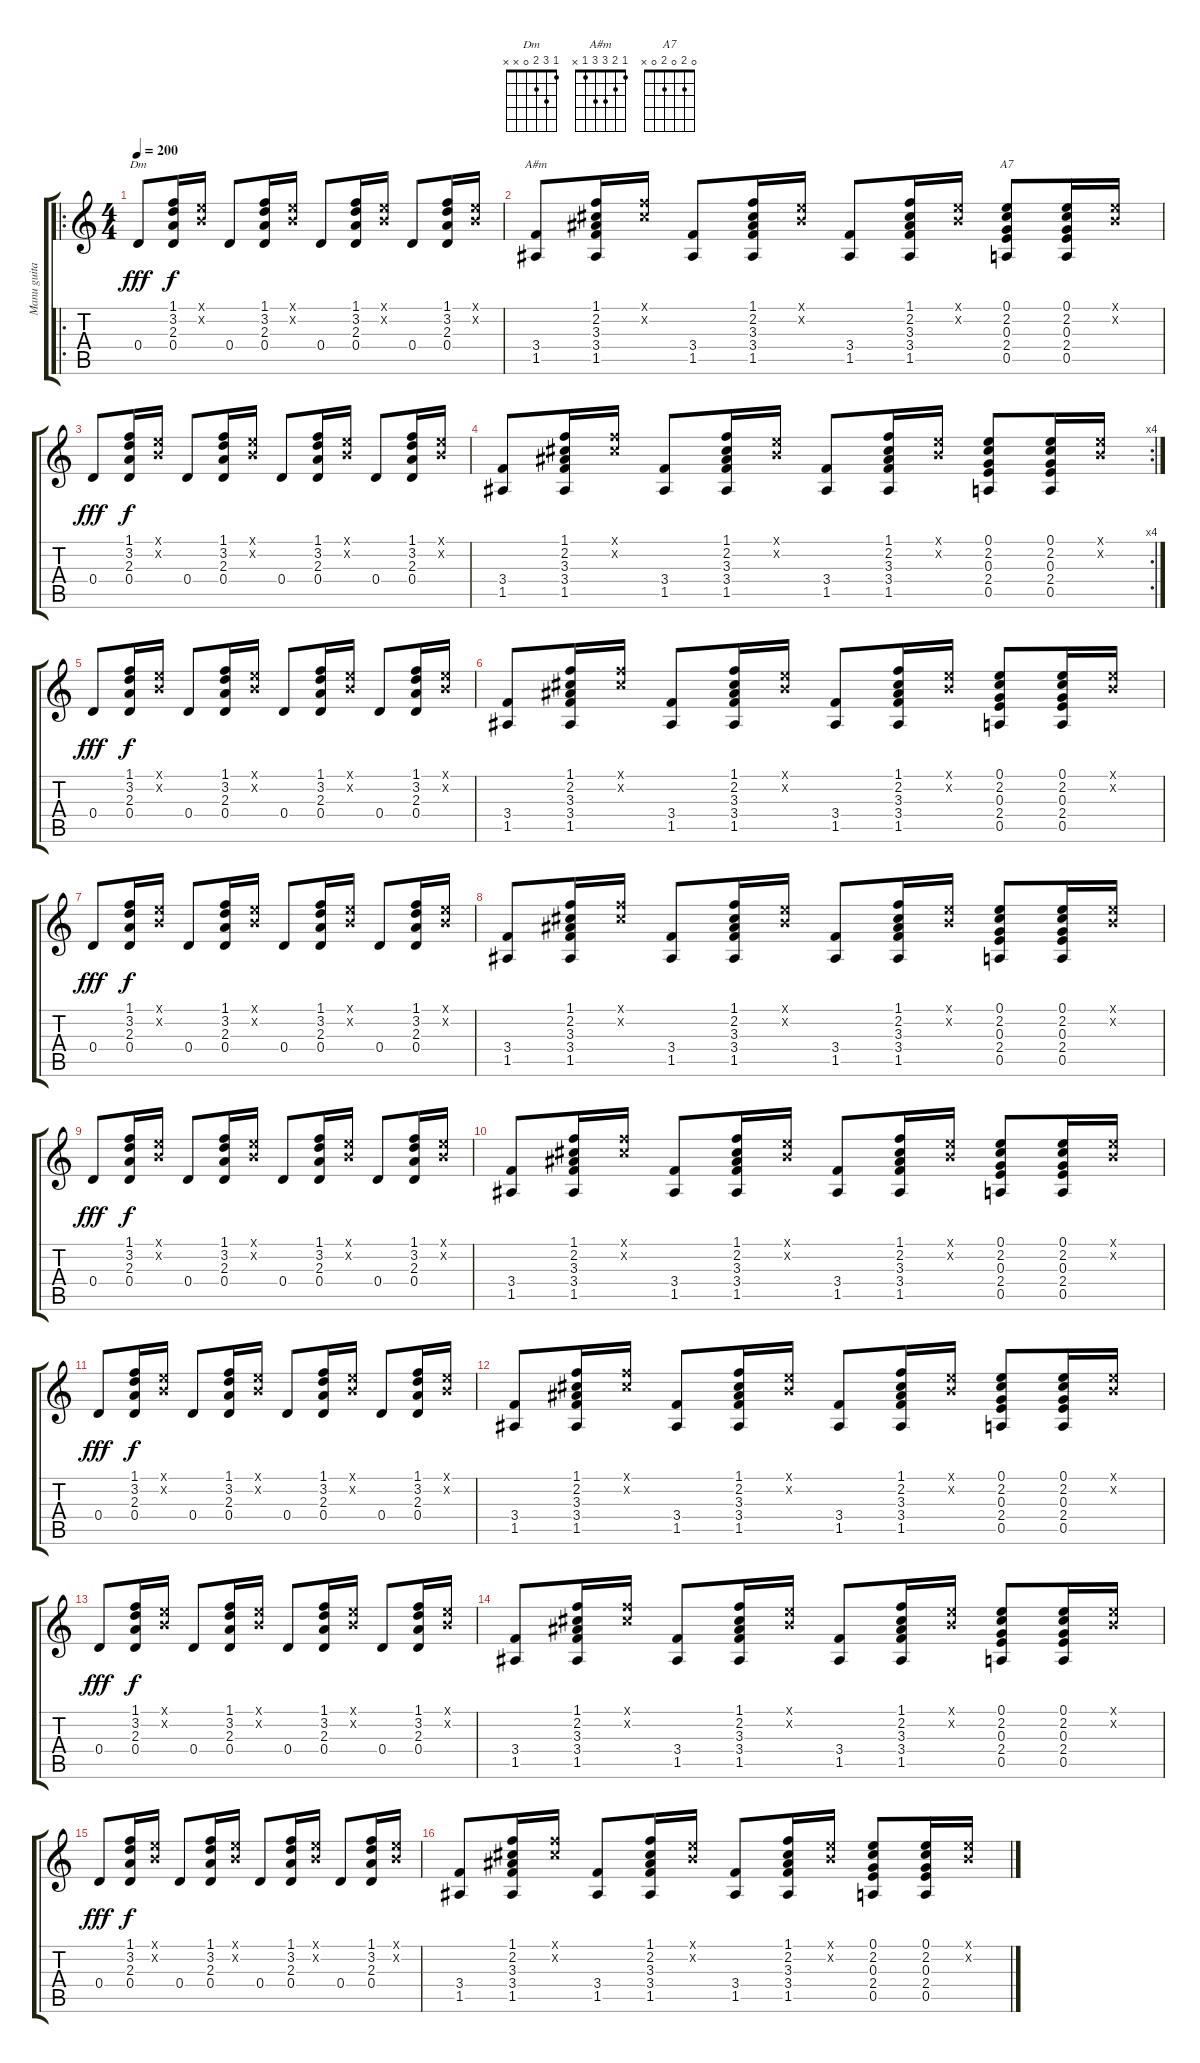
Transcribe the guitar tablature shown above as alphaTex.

\track ("Manu guitare" "Manu guita") {instrument acousticguitarnylon}
\staff {score tabs}
\tuning (E4 B3 G3 D3 A2 E2) {hide}
\chord ("Dm" 1 3 2 0 x x)
\chord ("A#m" 1 2 3 3 1 x)
\chord ("A7" 0 2 0 2 0 x)
\ro
\ts (4 4)
\tempo 200
\clef g2
\ks c
0.4.8{ch "Dm" dy fff instrument acousticguitarnylon} (1.1 3.2 2.3 0.4).16{dy f} (0.1{x} 0.2{x}).16 0.4.8 (1.1 3.2 2.3 0.4).16 (0.1{x} 0.2{x}).16 0.4.8 (1.1 3.2 2.3 0.4).16 (0.1{x} 0.2{x}).16 0.4.8 (1.1 3.2 2.3 0.4).16 (0.1{x} 0.2{x}).16 |
(3.4 1.5).8{ch "A#m"} (1.1 2.2 3.3 3.4 1.5).16 (1.1{x} 2.2{x}).16 (3.4 1.5).8 (1.1 2.2 3.3 3.4 1.5).16 (0.1{x} 0.2{x}).16 (3.4 1.5).8 (1.1 2.2 3.3 3.4 1.5).16 (0.1{x} 0.2{x}).16 (0.1 2.2 0.3 2.4 0.5).8{ch "A7"} (0.1 2.2 0.3 2.4 0.5).16 (0.1{x} 0.2{x}).16 |
0.4.8{dy fff} (1.1 3.2 2.3 0.4).16{dy f} (0.1{x} 0.2{x}).16 0.4.8 (1.1 3.2 2.3 0.4).16 (0.1{x} 0.2{x}).16 0.4.8 (1.1 3.2 2.3 0.4).16 (0.1{x} 0.2{x}).16 0.4.8 (1.1 3.2 2.3 0.4).16 (0.1{x} 0.2{x}).16 |
\rc 4
(3.4 1.5).8 (1.1 2.2 3.3 3.4 1.5).16 (1.1{x} 2.2{x}).16 (3.4 1.5).8 (1.1 2.2 3.3 3.4 1.5).16 (0.1{x} 0.2{x}).16 (3.4 1.5).8 (1.1 2.2 3.3 3.4 1.5).16 (0.1{x} 0.2{x}).16 (0.1 2.2 0.3 2.4 0.5).8 (0.1 2.2 0.3 2.4 0.5).16 (0.1{x} 0.2{x}).16 |
0.4.8{dy fff} (1.1 3.2 2.3 0.4).16{dy f} (0.1{x} 0.2{x}).16 0.4.8 (1.1 3.2 2.3 0.4).16 (0.1{x} 0.2{x}).16 0.4.8 (1.1 3.2 2.3 0.4).16 (0.1{x} 0.2{x}).16 0.4.8 (1.1 3.2 2.3 0.4).16 (0.1{x} 0.2{x}).16 |
(3.4 1.5).8 (1.1 2.2 3.3 3.4 1.5).16 (1.1{x} 2.2{x}).16 (3.4 1.5).8 (1.1 2.2 3.3 3.4 1.5).16 (0.1{x} 0.2{x}).16 (3.4 1.5).8 (1.1 2.2 3.3 3.4 1.5).16 (0.1{x} 0.2{x}).16 (0.1 2.2 0.3 2.4 0.5).8 (0.1 2.2 0.3 2.4 0.5).16 (0.1{x} 0.2{x}).16 |
0.4.8{dy fff} (1.1 3.2 2.3 0.4).16{dy f} (0.1{x} 0.2{x}).16 0.4.8 (1.1 3.2 2.3 0.4).16 (0.1{x} 0.2{x}).16 0.4.8 (1.1 3.2 2.3 0.4).16 (0.1{x} 0.2{x}).16 0.4.8 (1.1 3.2 2.3 0.4).16 (0.1{x} 0.2{x}).16 |
(3.4 1.5).8 (1.1 2.2 3.3 3.4 1.5).16 (1.1{x} 2.2{x}).16 (3.4 1.5).8 (1.1 2.2 3.3 3.4 1.5).16 (0.1{x} 0.2{x}).16 (3.4 1.5).8 (1.1 2.2 3.3 3.4 1.5).16 (0.1{x} 0.2{x}).16 (0.1 2.2 0.3 2.4 0.5).8 (0.1 2.2 0.3 2.4 0.5).16 (0.1{x} 0.2{x}).16 |
0.4.8{dy fff} (1.1 3.2 2.3 0.4).16{dy f} (0.1{x} 0.2{x}).16 0.4.8 (1.1 3.2 2.3 0.4).16 (0.1{x} 0.2{x}).16 0.4.8 (1.1 3.2 2.3 0.4).16 (0.1{x} 0.2{x}).16 0.4.8 (1.1 3.2 2.3 0.4).16 (0.1{x} 0.2{x}).16 |
(3.4 1.5).8 (1.1 2.2 3.3 3.4 1.5).16 (1.1{x} 2.2{x}).16 (3.4 1.5).8 (1.1 2.2 3.3 3.4 1.5).16 (0.1{x} 0.2{x}).16 (3.4 1.5).8 (1.1 2.2 3.3 3.4 1.5).16 (0.1{x} 0.2{x}).16 (0.1 2.2 0.3 2.4 0.5).8 (0.1 2.2 0.3 2.4 0.5).16 (0.1{x} 0.2{x}).16 |
0.4.8{dy fff} (1.1 3.2 2.3 0.4).16{dy f} (0.1{x} 0.2{x}).16 0.4.8 (1.1 3.2 2.3 0.4).16 (0.1{x} 0.2{x}).16 0.4.8 (1.1 3.2 2.3 0.4).16 (0.1{x} 0.2{x}).16 0.4.8 (1.1 3.2 2.3 0.4).16 (0.1{x} 0.2{x}).16 |
(3.4 1.5).8 (1.1 2.2 3.3 3.4 1.5).16 (1.1{x} 2.2{x}).16 (3.4 1.5).8 (1.1 2.2 3.3 3.4 1.5).16 (0.1{x} 0.2{x}).16 (3.4 1.5).8 (1.1 2.2 3.3 3.4 1.5).16 (0.1{x} 0.2{x}).16 (0.1 2.2 0.3 2.4 0.5).8 (0.1 2.2 0.3 2.4 0.5).16 (0.1{x} 0.2{x}).16 |
0.4.8{dy fff} (1.1 3.2 2.3 0.4).16{dy f} (0.1{x} 0.2{x}).16 0.4.8 (1.1 3.2 2.3 0.4).16 (0.1{x} 0.2{x}).16 0.4.8 (1.1 3.2 2.3 0.4).16 (0.1{x} 0.2{x}).16 0.4.8 (1.1 3.2 2.3 0.4).16 (0.1{x} 0.2{x}).16 |
(3.4 1.5).8 (1.1 2.2 3.3 3.4 1.5).16 (1.1{x} 2.2{x}).16 (3.4 1.5).8 (1.1 2.2 3.3 3.4 1.5).16 (0.1{x} 0.2{x}).16 (3.4 1.5).8 (1.1 2.2 3.3 3.4 1.5).16 (0.1{x} 0.2{x}).16 (0.1 2.2 0.3 2.4 0.5).8 (0.1 2.2 0.3 2.4 0.5).16 (0.1{x} 0.2{x}).16 |
0.4.8{dy fff} (1.1 3.2 2.3 0.4).16{dy f} (0.1{x} 0.2{x}).16 0.4.8 (1.1 3.2 2.3 0.4).16 (0.1{x} 0.2{x}).16 0.4.8 (1.1 3.2 2.3 0.4).16 (0.1{x} 0.2{x}).16 0.4.8 (1.1 3.2 2.3 0.4).16 (0.1{x} 0.2{x}).16 |
(3.4 1.5).8 (1.1 2.2 3.3 3.4 1.5).16 (1.1{x} 2.2{x}).16 (3.4 1.5).8 (1.1 2.2 3.3 3.4 1.5).16 (0.1{x} 0.2{x}).16 (3.4 1.5).8 (1.1 2.2 3.3 3.4 1.5).16 (0.1{x} 0.2{x}).16 (0.1 2.2 0.3 2.4 0.5).8 (0.1 2.2 0.3 2.4 0.5).16 (0.1{x} 0.2{x}).16
